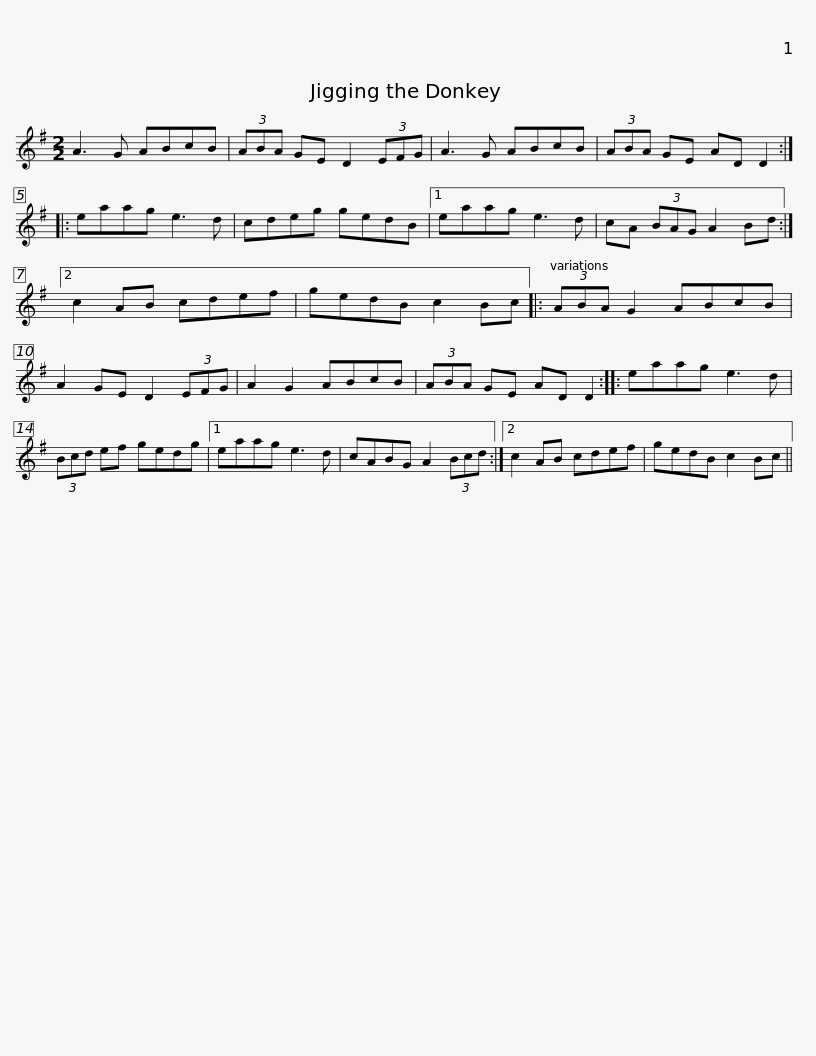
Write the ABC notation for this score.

X:1
L:1/8
M:2/2
I:linebreak $
K:G
V:1 treble
V:1
 A3 G ABcB | (3ABA GE D2 (3EFG | A3 G ABcB | (3ABA GE AD D2 :: eaag e3 d |$ %5
 cdeg gedB |1 eaag e3 d | cA (3BAG A2 Bd :|2 c2 AB cdef | gedB c2 Bc |:$ %10
 (3ABA G2 ABcB | A2 GE D2 (3EFG | A2 G2 ABcB | (3ABA GE AD D2 :: eaag e3 d |$ %15
 (3Bcd ef gedg |1 eaag e3 d | cABG A2 (3Bcd :|2 c2 AB cdef | gedB c2 Bc || %20
